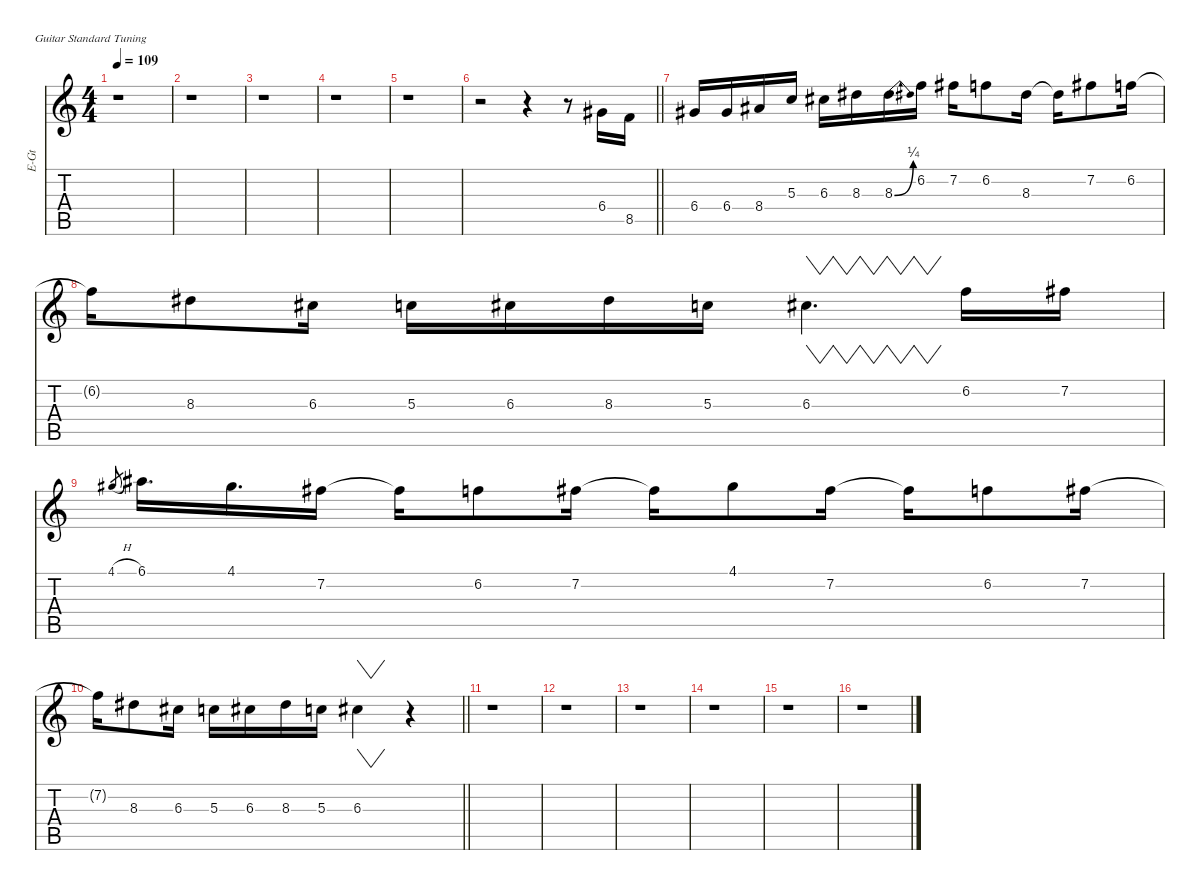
\defaultSystemsLayout 4
\hideDynamics
\bracketExtendMode nobrackets
\otherSystemsTrackNameOrientation horizontal
\track ("Guitar1" "E-Gt") {instrument distortionguitar}
\staff {score tabs}
\tuning (E4 B3 G3 D3 A2 E2)
\ts (4 4)
\tempo 109
\clef g2
\scale
0.38796
\ks c
r.1{dy mf instrument distortionguitar beam Down} |
\scale
0.204013 r.1{beam Down} |
\scale
0.204013 r.1{beam Down} |
\scale
0.204013 r.1{beam Down} |
\scale
0.25 r.1{beam Down} |
\scale
0.25
\barLineRight lightlight
r.2{beam Down} r.4{beam Down} r.8{beam Down} 6.4{acc #}.16{beam Up} 8.5.16{beam Up} |
\scale
0.25 6.4{acc #}.16{beam Up} 6.4{acc #}.16{beam Up} 8.4{acc #}.16{beam Up} 5.3.16{beam Up} 6.3{acc #}.16{beam Down} 8.3{acc #}.16{beam Down} 8.3{be (bend 0 0 15 1) acc #}.16{beam Down} 6.2.16{beam Down} 7.2{acc #}.16{beam Down} 6.2.8{beam Down} 8.3{acc #}.16{beam Down} 8.3{t acc #}.16{beam Down} 7.2{acc #}.8{beam Down} 6.2.16{beam Down} |
\scale
0.25 6.2{t}.16{beam Down} 8.3{acc #}.8{beam Down} 6.3{acc #}.16{beam Down} 5.3.16{beam Down} 6.3{acc #}.16{beam Down} 8.3{acc #}.16{beam Down} 5.3.16{beam Down} 6.3{acc #}.4{vw d beam Down} 6.2.16{beam Down} 7.2{acc #}.16{beam Down} |
\scale
0.25 4.1{h acc #}.8{gr beam Up} 6.1{acc #}.16{d beam Down} 4.1{acc #}.16{d beam Down} 7.2{acc #}.16{beam Down} 7.2{t acc #}.16{beam Down} 6.2.8{beam Down} 7.2{acc #}.16{beam Down} 7.2{t acc #}.16{beam Down} 4.1{acc #}.8{beam Down} 7.2{acc #}.16{beam Down} 7.2{t acc #}.16{beam Down} 6.2.8{beam Down} 7.2{acc #}.16{beam Down} |
\scale
0.25
\barLineRight lightlight
7.2{t acc #}.16{beam Down} 8.3{acc #}.8{beam Down} 6.3{acc #}.16{beam Down} 5.3.16{beam Down} 6.3{acc #}.16{beam Down} 8.3{acc #}.16{beam Down} 5.3.16{beam Down} 6.3{acc #}.4{vw beam Down} r.4{beam Down} |
\scale
0.25 r.1{beam Down} |
r.1{beam Down} |
\scale
0.25 r.1{beam Down} |
r.1{beam Down} |
\scale
0.25 r.1{beam Down} |
r.1{beam Down}
